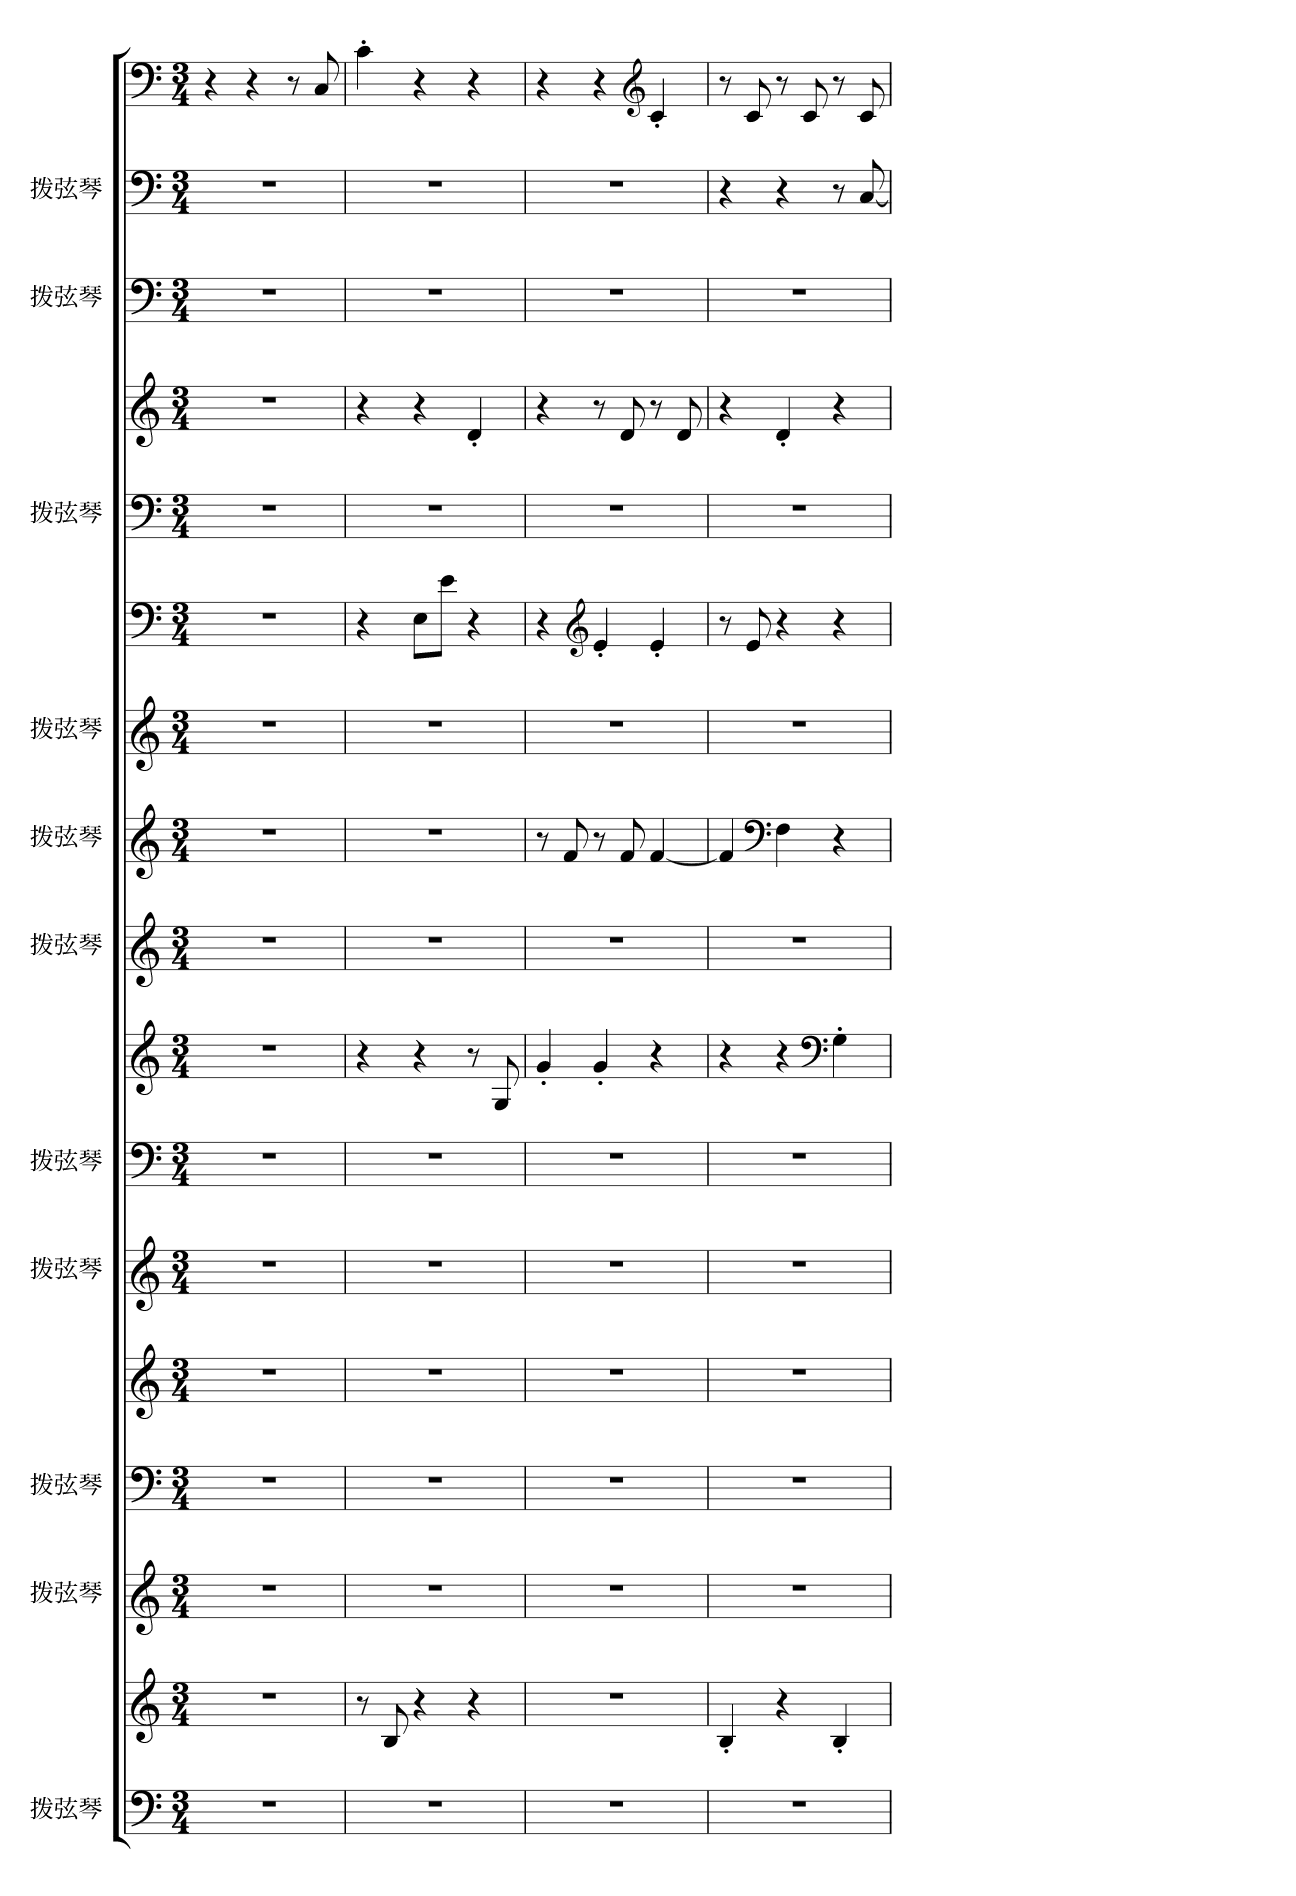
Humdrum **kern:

**kern	**kern	**kern	**kern	**kern	**kern	**kern	**kern	**kern	**kern	**kern	**kern	**kern	**kern	**kern	**kern	**kern
*part11	*part11	*part10	*part9	*part9	*part8	*part7	*part7	*part6	*part5	*part4	*part4	*part3	*part3	*part2	*part1	*part1
*staff17	*staff16	*staff15	*staff14	*staff13	*staff12	*staff11	*staff10	*staff9	*staff8	*staff7	*staff6	*staff5	*staff4	*staff3	*staff2	*staff1
*I"拨弦琴	*	*I"拨弦琴	*I"拨弦琴	*	*I"拨弦琴	*I"拨弦琴	*	*I"拨弦琴	*I"拨弦琴	*I"拨弦琴	*	*I"拨弦琴	*	*I"拨弦琴	*I"拨弦琴	*
*clefF4	*clefG2	*clefG2	*clefF4	*clefG2	*clefG2	*clefF4	*clefG2	*clefG2	*clefG2	*clefG2	*clefF4	*clefF4	*clefG2	*clefF4	*clefF4	*clefF4
*k[]	*k[]	*k[]	*k[]	*k[]	*k[]	*k[]	*k[]	*k[]	*k[]	*k[]	*k[]	*k[]	*k[]	*k[]	*k[]	*k[]
*M3/4	*M3/4	*M3/4	*M3/4	*M3/4	*M3/4	*M3/4	*M3/4	*M3/4	*M3/4	*M3/4	*M3/4	*M3/4	*M3/4	*M3/4	*M3/4	*M3/4
*MM119	*MM119	*MM119	*MM119	*MM119	*MM119	*MM119	*MM119	*MM119	*MM119	*MM119	*MM119	*MM119	*MM119	*MM119	*MM119	*MM119
=1	=1	=1	=1	=1	=1	=1	=1	=1	=1	=1	=1	=1	=1	=1	=1	=1
2.r	2.r	2.r	2.r	2.r	2.r	2.r	2.r	2.r	2.r	2.r	2.r	2.r	2.r	2.r	2.r	4r
.	.	.	.	.	.	.	.	.	.	.	.	.	.	.	.	4r
.	.	.	.	.	.	.	.	.	.	.	.	.	.	.	.	8r
.	.	.	.	.	.	.	.	.	.	.	.	.	.	.	.	8C/
=2	=2	=2	=2	=2	=2	=2	=2	=2	=2	=2	=2	=2	=2	=2	=2	=2
2.r	8r	2.r	2.r	2.r	2.r	2.r	4r	2.r	2.r	2.r	4r	2.r	4r	2.r	2.r	4c'\
.	8B/	.	.	.	.	.	.	.	.	.	.	.	.	.	.	.
.	4r	.	.	.	.	.	4r	.	.	.	8E\L	.	4r	.	.	4r
.	.	.	.	.	.	.	.	.	.	.	8e\J	.	.	.	.	.
.	4r	.	.	.	.	.	8r	.	.	.	4r	.	4d'/	.	.	4r
.	.	.	.	.	.	.	8G/	.	.	.	.	.	.	.	.	.
=3	=3	=3	=3	=3	=3	=3	=3	=3	=3	=3	=3	=3	=3	=3	=3	=3
2.r	2.r	2.r	2.r	2.r	2.r	2.r	4g'/	2.r	8r	2.r	4r	2.r	4r	2.r	2.r	4r
.	.	.	.	.	.	.	.	.	8f/	.	.	.	.	.	.	.
*	*	*	*	*	*	*	*	*	*	*	*clefG2	*	*	*	*	*
.	.	.	.	.	.	.	4g'/	.	8r	.	4e'/	.	8r	.	.	4r
.	.	.	.	.	.	.	.	.	8f/	.	.	.	8d/	.	.	.
*	*	*	*	*	*	*	*	*	*	*	*	*	*	*	*	*clefG2
.	.	.	.	.	.	.	4r	.	[4f/	.	4e'/	.	8r	.	.	4c'/
.	.	.	.	.	.	.	.	.	.	.	.	.	8d/	.	.	.
=4	=4	=4	=4	=4	=4	=4	=4	=4	=4	=4	=4	=4	=4	=4	=4	=4
2.r	4B'/	2.r	2.r	2.r	2.r	2.r	4r	2.r	4f/]	2.r	8r	2.r	4r	2.r	4r	8r
.	.	.	.	.	.	.	.	.	.	.	8e/	.	.	.	.	8c/
*	*	*	*	*	*	*	*	*	*clefF4	*	*	*	*	*	*	*
.	4r	.	.	.	.	.	4r	.	4F\	.	4r	.	4d'/	.	4r	8r
.	.	.	.	.	.	.	.	.	.	.	.	.	.	.	.	8c/
*	*	*	*	*	*	*	*clefF4	*	*	*	*	*	*	*	*	*
.	4B'/	.	.	.	.	.	4G'\	.	4r	.	4r	.	4r	.	8r	8r
.	.	.	.	.	.	.	.	.	.	.	.	.	.	.	[8C/	8c/
=	=	=	=	=	=	=	=	=	=	=	=	=	=	=	=	=
*-	*-	*-	*-	*-	*-	*-	*-	*-	*-	*-	*-	*-	*-	*-	*-	*-
